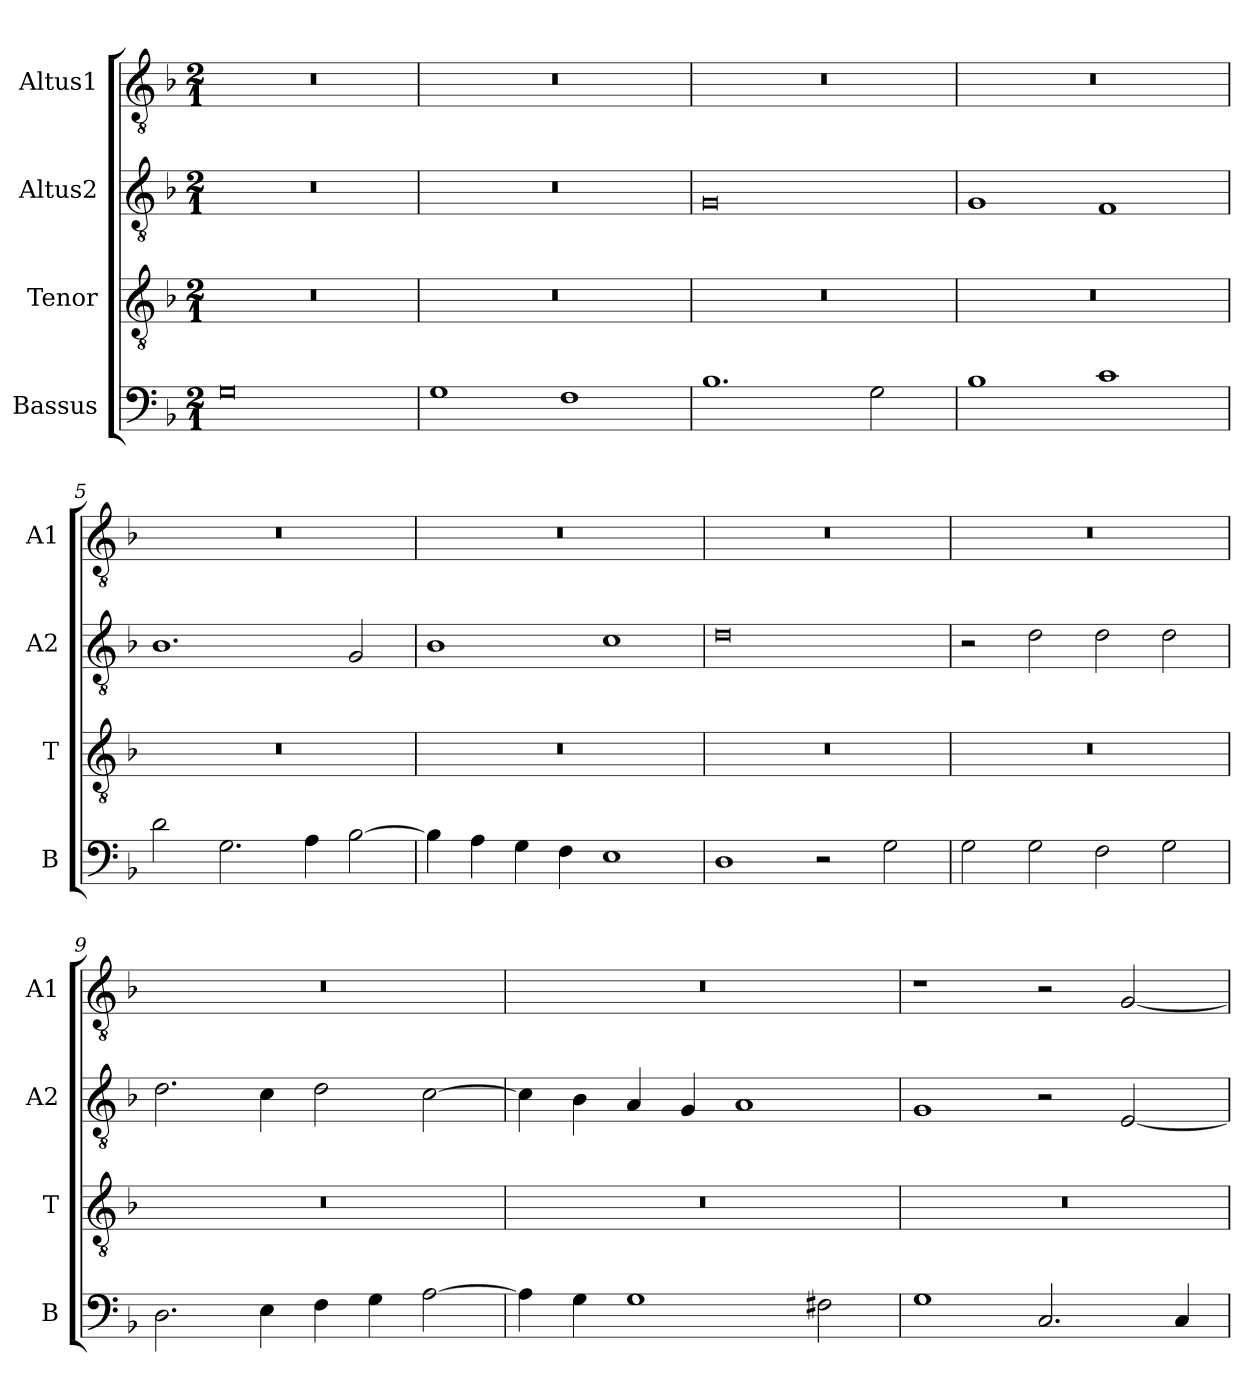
**kern	**kern	**kern	**kern
*part4	*part3	*part2	*part1
*staff4	*staff3	*staff2	*staff1
*I"Bassus	*I"Tenor	*I"Altus2	*I"Altus1
*I'B	*I'T	*I'A2	*I'A1
*clefF4	*clefGv2	*clefGv2	*clefGv2
*k[b-]	*k[b-]	*k[b-]	*k[b-]
*M2/1	*M2/1	*M2/1	*M2/1
=1	=1	=1	=1
0G	0r	0r	0r
=2	=2	=2	=2
1G	0r	0r	0r
1F	.	.	.
=3	=3	=3	=3
1.B-	0r	0G	0r
2G\	.	.	.
=4	=4	=4	=4
1B-	0r	1G	0r
1c	.	1F	.
=5	=5	=5	=5
2d\	0r	1.B-	0r
2.G\	.	.	.
4A\	.	.	.
[2B-\	.	2G/	.
=6	=6	=6	=6
4B-\]	0r	1B-	0r
4A\	.	.	.
4G\	.	.	.
4F\	.	.	.
1E	.	1c	.
=7	=7	=7	=7
1D	0r	0d	0r
2r	.	.	.
2G\	.	.	.
=8	=8	=8	=8
2G\	0r	2r	0r
2G\	.	2d\	.
2F\	.	2d\	.
2G\	.	2d\	.
=9	=9	=9	=9
2.D\	0r	2.d\	0r
4E\	.	4c\	.
4F\	.	2d\	.
4G\	.	.	.
[2A\	.	[2c\	.
=10	=10	=10	=10
4A\]	0r	4c\]	0r
4G\	.	4B-\	.
1G	.	4A/	.
.	.	4G/	.
.	.	1A	.
2F#X\	.	.	.
=11	=11	=11	=11
1G	0r	1G	1r
2.C/	.	2r	2r
.	.	[2E/	[2G/
4C/	.	.	.
=	=	=	=
*-	*-	*-	*-
